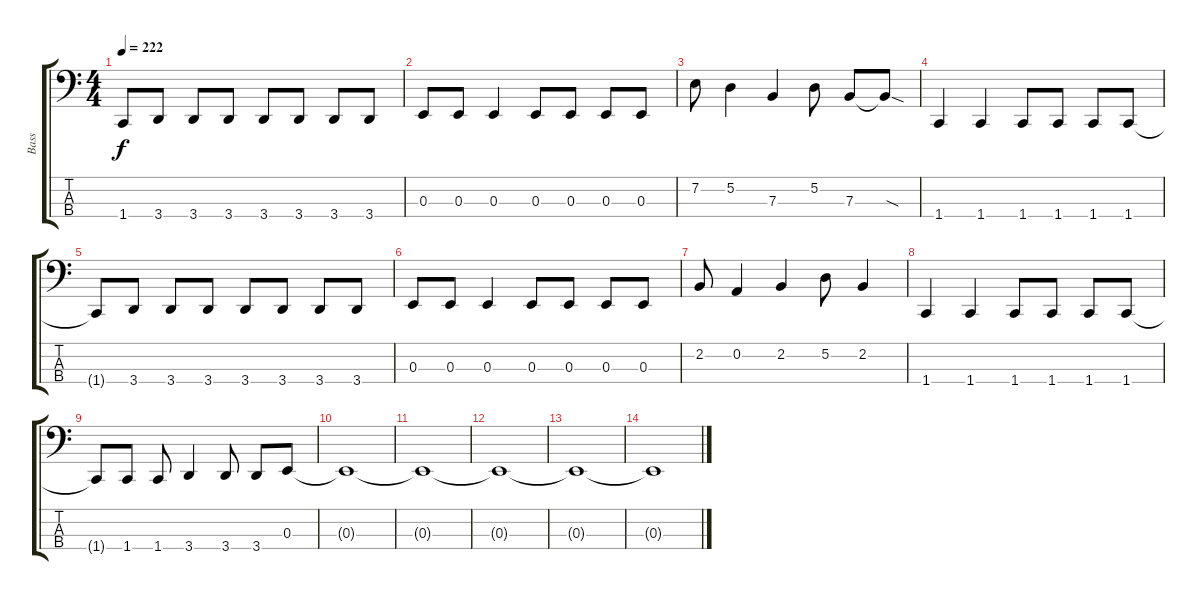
\track ("Bass" "Bass") {instrument electricbassfinger}
\staff {score tabs}
\tuning (D2 A1 E1 B0) {hide}
\ts (4 4)
\tempo 222
\clef f4
\ks c
1.4{t}.8{dy f} 3.4.8 3.4.8 3.4.8 3.4.8 3.4.8 3.4.8 3.4.8 |
0.3.8 0.3.8 0.3.4 0.3.8 0.3.8 0.3.8 0.3.8 |
7.2.8 5.2.4 7.3.4 5.2.8 7.3.8 7.3{sod t}.8 |
1.4.4 1.4.4 1.4.8 1.4.8 1.4.8 1.4.8 |
1.4{t}.8 3.4.8 3.4.8 3.4.8 3.4.8 3.4.8 3.4.8 3.4.8 |
0.3.8 0.3.8 0.3.4 0.3.8 0.3.8 0.3.8 0.3.8 |
2.2.8 0.2.4 2.2.4 5.2.8 2.2.4 |
1.4.4 1.4.4 1.4.8 1.4.8 1.4.8 1.4.8 |
1.4{t}.8 1.4.8 1.4.8 3.4.4 3.4.8 3.4.8 0.3.8 |
0.3{t}.1 |
0.3{t}.1 |
0.3{t}.1 |
0.3{t}.1 |
0.3{t}.1
